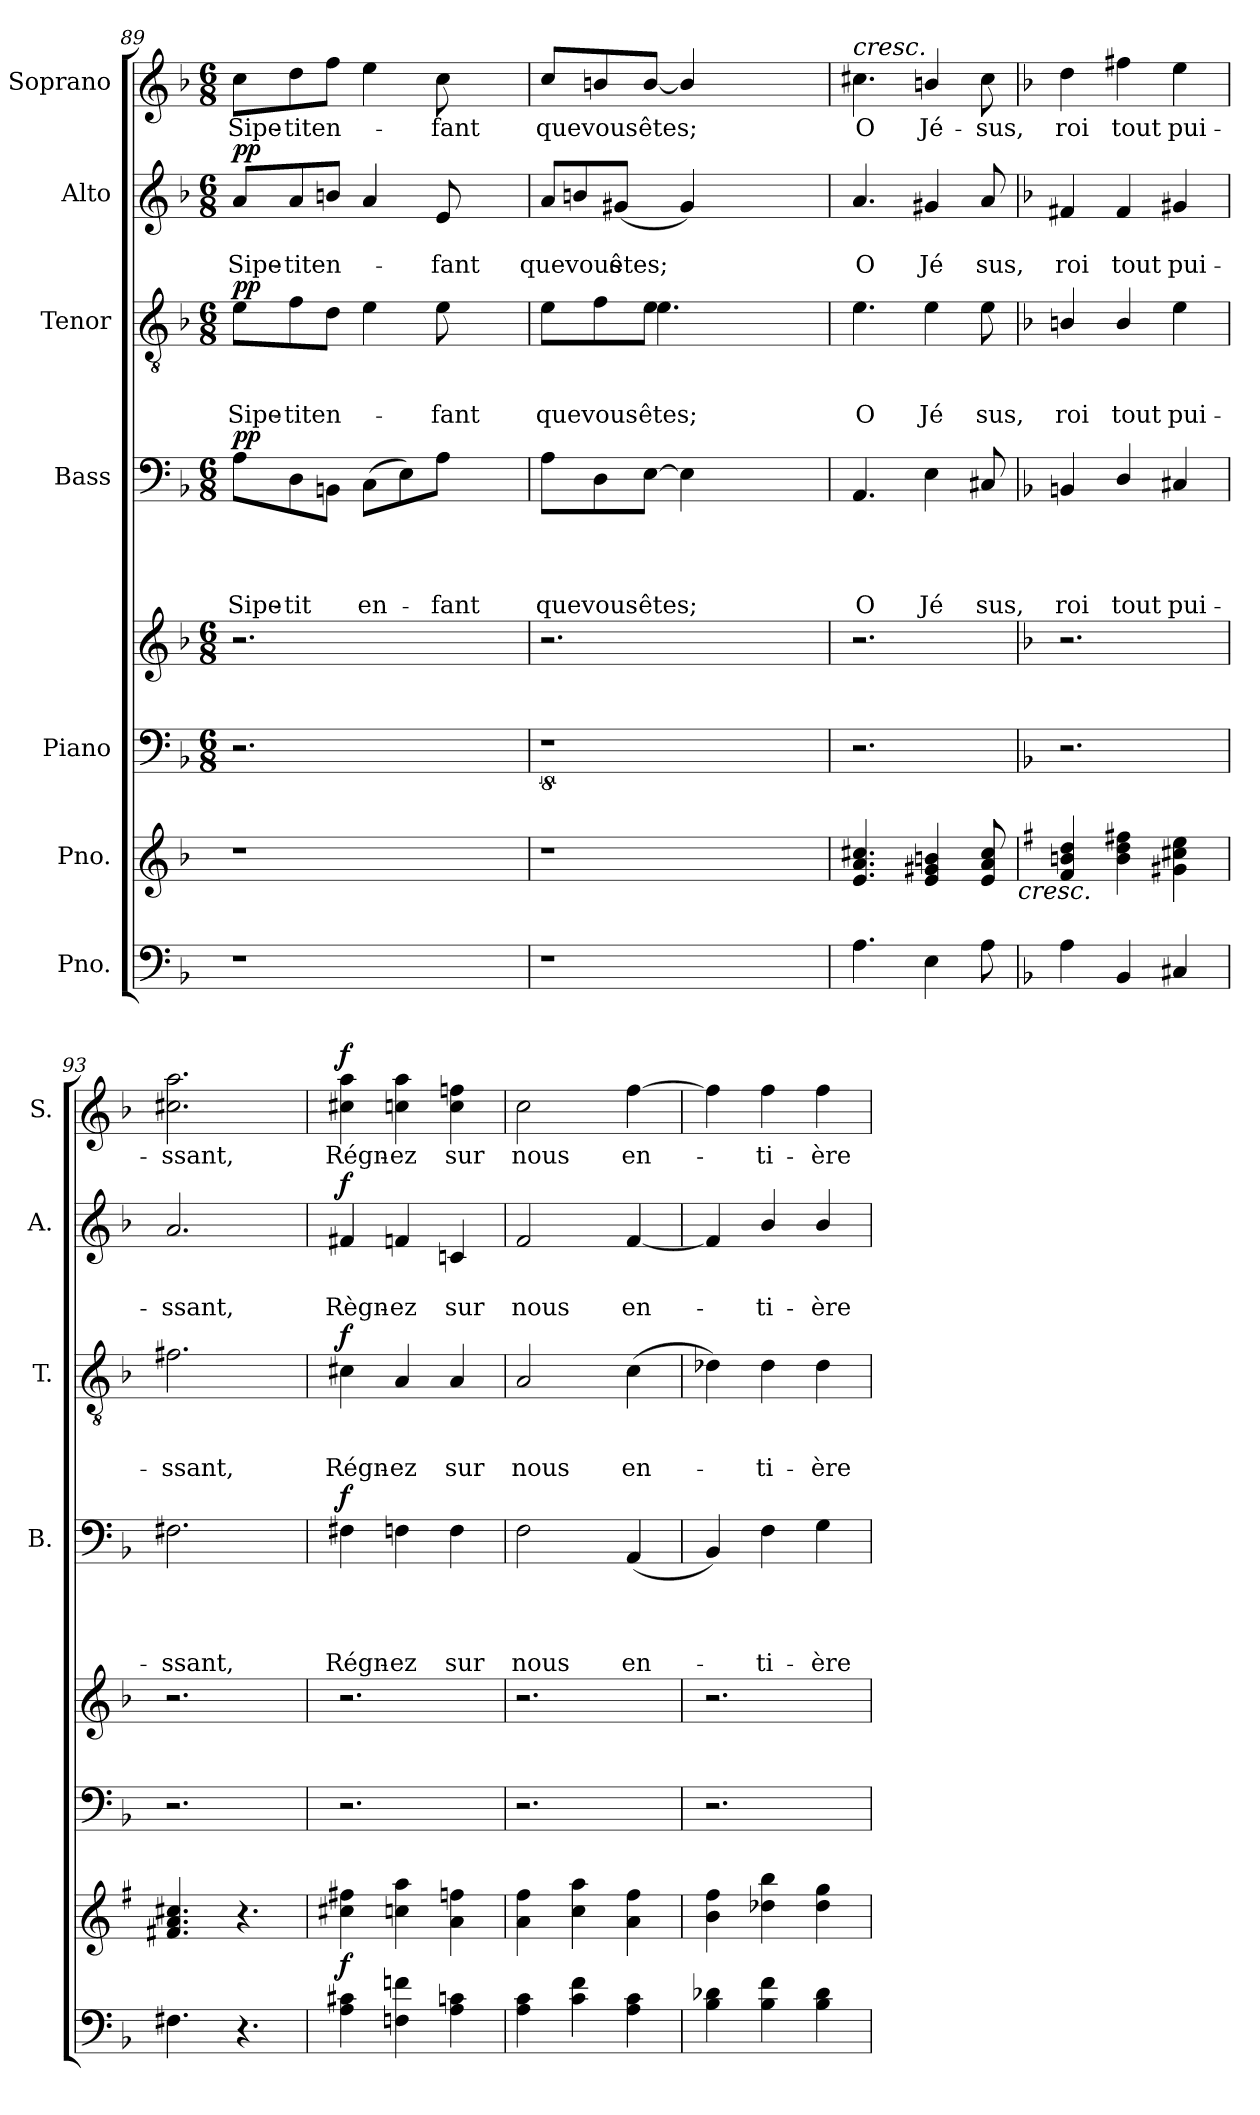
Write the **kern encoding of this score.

**kern	**dynam	**kern	**kern	**kern	**kern	**text	**text	**text	**text	**dynam	**kern	**text	**text	**text	**dynam	**kern	**text	**text	**dynam	**kern	**text	**dynam
*part7	*part7	*part6	*part5	*part5	*part4	*part4	*part4	*part4	*part4	*part4	*part3	*part3	*part3	*part3	*part3	*part2	*part2	*part2	*part2	*part1	*part1	*part1
*staff8	*staff8	*staff7	*staff6	*staff5	*staff4	*staff4	*staff4	*staff4	*staff4	*staff4	*staff3	*staff3	*staff3	*staff3	*staff3	*staff2	*staff2	*staff2	*staff2	*staff1	*staff1	*staff1
*I"Pno.	*	*I"Pno.	*I"Piano	*	*I"Bass	*	*	*	*	*	*I"Tenor	*	*	*	*	*I"Alto	*	*	*	*I"Soprano	*	*
*	*	*	*	*	*I'B.	*	*	*	*	*	*I'T.	*	*	*	*	*I'A.	*	*	*	*I'S.	*	*
!!LO:PB:g=z
*clefF4	*	*clefG2	*clefF4	*clefG2	*clefF4	*	*	*	*	*	*clefGv2	*	*	*	*	*clefG2	*	*	*	*clefG2	*	*
*k[b-]	*	*k[b-]	*k[b-]	*k[b-]	*k[b-]	*	*	*	*	*	*k[b-]	*	*	*	*	*k[b-]	*	*	*	*k[b-]	*	*
*F:	*	*F:	*F:	*F:	*F:	*	*	*	*	*	*F:	*	*	*	*	*F:	*	*	*	*F:	*	*
*	*	*	*M6/8	*M6/8	*M6/8	*	*	*	*	*	*M6/8	*	*	*	*	*M6/8	*	*	*	*M6/8	*	*
=89	=89	=89	=89	=89	=89	=89	=89	=89	=89	=89	=89	=89	=89	=89	=89	=89	=89	=89	=89	=89	=89	=89
!LO:N:vis=1	!	!LO:N:vis=1	!	!	!	!	!	!	!LO:LY:b	!LO:DY:a	!	!	!	!LO:LY:b	!LO:DY:a	!	!	!LO:LY:b	!LO:DY:a	!	!LO:LY:b	!
1r	.	1r	2.r	2.r	8A\L	.	.	.	Sipe-	pp	8e\L	.	.	Sipe-	pp	8a/L	.	Sipe-	pp	8cc\L	Sipe-	.
!	!	!	!	!	!	!	!	!	!LO:LY:b	!	!	!	!	!LO:LY:b	!	!	!	!LO:LY:b	!	!	!LO:LY:b	!
.	.	.	.	.	8D\	.	.	.	-tit	.	8f\	.	.	-titen-	.	8a/	.	-titen-	.	8dd\	-titen-	.
.	.	.	.	.	8BBn\J	.	.	.	.	.	8d\J	.	.	.	.	8bn/J	.	.	.	8ff\J	.	.
!	!	!	!	!	!	!	!	!	!LO:LY:b	!	!	!	!	!	!	!	!	!	!	!	!	!
.	.	.	.	.	(>8C\L	.	.	.	en-	.	4e\	.	.	.	.	4a/	.	.	.	4ee\	.	.
.	.	.	.	.	8E\)	.	.	.	.	.	.	.	.	.	.	.	.	.	.	.	.	.
!	!	!	!	!	!	!	!	!	!LO:LY:b	!	!	!	!	!LO:LY:b	!	!	!	!LO:LY:b	!	!	!LO:LY:b	!
.	.	.	.	.	8A\J	.	.	.	-fant	.	8e\	.	.	-fant	.	8e/	.	-fant	.	8cc\	-fant	.
.	.	.	4ryy	4ryy	4ryy	.	.	.	.	.	4ryy	.	.	.	.	4ryy	.	.	.	4ryy	.	.
=90	=90	=90	=90	=90	=90	=90	=90	=90	=90	=90	=90	=90	=90	=90	=90	=90	=90	=90	=90	=90	=90	=90
!	!	!	!	!	!	!	!	!	!LO:LY:b	!	!	!	!	!LO:LY:b	!	!	!	!	!	!	!	!
*	*	*	*	*	*	*	*	*	*	*	*^	*	*	*	*	*	*	*	*	*	*	*
*	*	*	*	*	*	*	*	*	*	*	*	*	*	*	*	*	*Xtuplet	*	*	*	*	*	*
!	!	!	!	!	!	!	!	!	!	!	!	!	!	!	!	!	!	!	!LO:LY:b	!	!	!LO:LY:b	!
1r	.	1r	8%5r	2.r	8A\L	.	.	.	quevous	.	8e\L	4ryy	.	.	quevous	.	12a/L	.	quevous	.	8cc/L	quevous	.
.	.	.	.	.	.	.	.	.	.	.	.	.	.	.	.	.	12bn/	.	.	.	.	.	.
.	.	.	.	.	8D\	.	.	.	.	.	8f\	.	.	.	.	.	.	.	.	.	8bn/	.	.
!	!	!	!	!	!	!	!	!	!	!	!	!	!	!	!	!	!	!	!LO:LY:b	!	!	!	!
.	.	.	.	.	.	.	.	.	.	.	.	.	.	.	.	.	(<12g#X/J	.	êtes;	.	.	.	.
!	!	!	!	!	!	!	!	!	!LO:LY:b	!	!	!	!	!	!LO:LY:b	!	!	!	!	!	!	!LO:LY:b	!
.	.	.	.	.	[>8E\J	.	.	.	êtes;	.	(>8e\J	4.e\)	.	.	êtes;	.	8ryy	.	.	.	[<8b/J	êtes;	.
.	.	.	.	.	4E\]	.	.	.	.	.	4.ryy	.	.	.	.	.	4g#/)	.	.	.	4b/]	.	.
.	.	.	4.ryy	.	4.ryy	.	.	.	.	.	.	4.ryy	.	.	.	.	4.ryy	.	.	.	4.ryy	.	.
.	.	.	.	4ryy	.	.	.	.	.	.	4ryy	.	.	.	.	.	.	.	.	.	.	.	.
*	*	*	*	*	*	*	*	*	*	*	*v	*v	*	*	*	*	*	*	*	*	*	*	*
=91	=91	=91	=91	=91	=91	=91	=91	=91	=91	=91	=91	=91	=91	=91	=91	=91	=91	=91	=91	=91	=91	=91
!	!	!	!	!	!	!	!	!	!	!	!	!	!	!	!	!	!	!	!	!LO:TX:a:i:t=cresc.	!	!
!	!	!	!	!	!	!	!	!	!LO:LY:b	!	!	!	!	!LO:LY:b	!	!	!	!LO:LY:b	!	!	!LO:LY:b	!
4.A\	.	4.e/ 4.a/ 4.cc#X/	2.r	2.r	4.AA/	.	.	.	O	.	4.e\	.	.	O	.	4.a/	.	O	.	4.cc#X\	O	.
!	!	!	!	!	!	!	!	!	!LO:LY:b	!	!	!	!	!LO:LY:b	!	!	!	!LO:LY:b	!	!	!LO:LY:b	!
4E\	.	4e/ 4g#X/ 4bn/	.	.	4E\	.	.	.	Jé	.	4e\	.	.	Jé	.	4g#X/	.	Jé	.	4bn/	Jé-	.
!	!	!	!	!	!	!	!	!	!LO:LY:b	!	!	!	!	!LO:LY:b	!	!	!	!LO:LY:b	!	!	!LO:LY:b	!
8A\	.	8e/ 8a/ 8cc#/	.	.	8C#X/	.	.	.	s­us,	.	8e\	.	.	s­us,	.	8a/	.	s­us,	.	8cc#\	-sus,	.
!	!	!LO:TX:b:i:t=cresc.	!	!	!	!	!	!	!	!	!	!	!	!	!	!	!	!	!	!	!	!
=92	=92	=92	=92	=92	=92	=92	=92	=92	=92	=92	=92	=92	=92	=92	=92	=92	=92	=92	=92	=92	=92	=92
*	*	*k[f#]	*	*	*	*	*	*	*	*	*	*	*	*	*	*	*	*	*	*	*	*
*	*	*G:	*	*	*	*	*	*	*	*	*	*	*	*	*	*	*	*	*	*	*	*
!	!	!	!	!	!	!	!	!	!LO:LY:b	!	!	!	!	!LO:LY:b	!	!	!	!LO:LY:b	!	!	!LO:LY:b	!
4A\	.	4f#/ 4bn/ 4dd/	2.r	2.r	4BBn/	.	.	.	roi	.	4Bn/	.	.	roi	.	4f#X/	.	roi	.	4dd\	roi	.
!	!	!	!	!	!	!	!	!	!LO:LY:b	!	!	!	!	!LO:LY:b	!	!	!	!LO:LY:b	!	!	!LO:LY:b	!
4BB-/	.	4b\ 4dd\ 4ff#X\	.	.	4D/	.	.	.	tout	.	4B/	.	.	tout	.	4f#/	.	tout	.	4ff#X\	tout	.
!	!	!	!	!	!	!	!	!	!LO:LY:b	!	!	!	!	!LO:LY:b	!	!	!	!LO:LY:b	!	!	!LO:LY:b	!
4C#X/	.	4g#X\ 4cc#X\ 4ee\	.	.	4C#X/	.	.	.	pui-	.	4e\	.	.	pui-	.	4g#X/	.	pui-	.	4ee\	pui-	.
=93	=93	=93	=93	=93	=93	=93	=93	=93	=93	=93	=93	=93	=93	=93	=93	=93	=93	=93	=93	=93	=93	=93
!	!	!	!	!	!	!	!	!	!LO:LY:b	!	!	!	!	!LO:LY:b	!	!	!	!LO:LY:b	!	!	!LO:LY:b	!
4.F#X\	.	4.f#X/ 4.a/ 4.cc#X/	2.r	2.r	2.F#X\	.	.	.	-ssant,	.	2.f#X\	.	.	-ssant,	.	2.a/	.	-ssant,	.	2.cc#X\ 2.aa\	-ssant,	.
4.r	.	4.r	.	.	.	.	.	.	.	.	.	.	.	.	.	.	.	.	.	.	.	.
=94	=94	=94	=94	=94	=94	=94	=94	=94	=94	=94	=94	=94	=94	=94	=94	=94	=94	=94	=94	=94	=94	=94
!	!LO:DY:a	!	!	!	!	!	!	!	!LO:LY:b	!LO:DY:a	!	!	!	!LO:LY:b	!LO:DY:a	!	!	!LO:LY:b	!LO:DY:a	!	!LO:LY:b	!LO:DY:a
4A\ 4c#X\	f	4cc#X\ 4ff#X\	2.r	2.r	4F#X\	.	.	.	Régn-	f	4c#X\	.	.	Régn-	f	4f#X/	.	Règn-	f	4cc#X\ 4aa\	Régn-	f
!	!	!	!	!	!	!	!	!	!LO:LY:b:rj	!	!	!	!	!LO:LY:b:rj	!	!	!	!LO:LY:b:rj	!	!	!LO:LY:b:rj	!
4Fn\ 4fn\	.	4ccn\ 4aa\	.	.	4Fn\	.	.	.	-ez	.	4A/	.	.	-ez	.	4fn/	.	-ez	.	4ccn\ 4aa\	-ez	.
!	!	!	!	!	!	!	!	!	!LO:LY:b	!	!	!	!	!LO:LY:b	!	!	!	!LO:LY:b	!	!	!LO:LY:b	!
4A\ 4cn\	.	4a\ 4ffn\	.	.	4F\	.	.	.	sur	.	4A/	.	.	sur	.	4cn/	.	sur	.	4cc\ 4ffn\	sur	.
=95	=95	=95	=95	=95	=95	=95	=95	=95	=95	=95	=95	=95	=95	=95	=95	=95	=95	=95	=95	=95	=95	=95
!	!	!	!	!	!	!	!	!	!LO:LY:b	!	!	!	!	!LO:LY:b	!	!	!	!LO:LY:b	!	!	!LO:LY:b	!
4A\ 4c\	.	4a\ 4ff#\	2.r	2.r	2F\	.	.	.	nous	.	2A/	.	.	nous	.	2f/	.	nous	.	2cc\	nous	.
4c\ 4f\	.	4cc\ 4aa\	.	.	.	.	.	.	.	.	.	.	.	.	.	.	.	.	.	.	.	.
!	!	!	!	!	!	!	!	!	!LO:LY:b	!	!	!	!	!LO:LY:b	!	!	!	!LO:LY:b	!	!	!LO:LY:b	!
4A\ 4c\	.	4a\ 4ff#\	.	.	(<4AA/	.	.	.	en-	.	(>4c\	.	.	en-	.	[<4f/	.	en-	.	[>4ff\	en-	.
=96	=96	=96	=96	=96	=96	=96	=96	=96	=96	=96	=96	=96	=96	=96	=96	=96	=96	=96	=96	=96	=96	=96
4B-\ 4d-X\	.	4b\ 4ff#\	2.r	2.r	4BB-/)	.	.	.	.	.	4d-X\)	.	.	.	.	4f/]	.	.	.	4ff\]	.	.
!	!	!	!	!	!	!	!	!	!LO:LY:b	!	!	!	!	!LO:LY:b	!	!	!	!LO:LY:b	!	!	!LO:LY:b	!
4B-\ 4f\	.	4dd-X\ 4bb\	.	.	4F\	.	.	.	-ti-	.	4d-\	.	.	-ti-	.	4b-/	.	-ti-	.	4ff\	-ti-	.
!	!	!	!	!	!	!	!	!	!LO:LY:b	!	!	!	!	!LO:LY:b	!	!	!	!LO:LY:b	!	!	!LO:LY:b	!
4B-\ 4d-\	.	4dd-\ 4gg\	.	.	4G\	.	.	.	-ère-	.	4d-\	.	.	-ère-	.	4b-/	.	-ère-	.	4ff\	-ère-	.
=	=	=	=	=	=	=	=	=	=	=	=	=	=	=	=	=	=	=	=	=	=	=
*-	*-	*-	*-	*-	*-	*-	*-	*-	*-	*-	*-	*-	*-	*-	*-	*-	*-	*-	*-	*-	*-	*-
